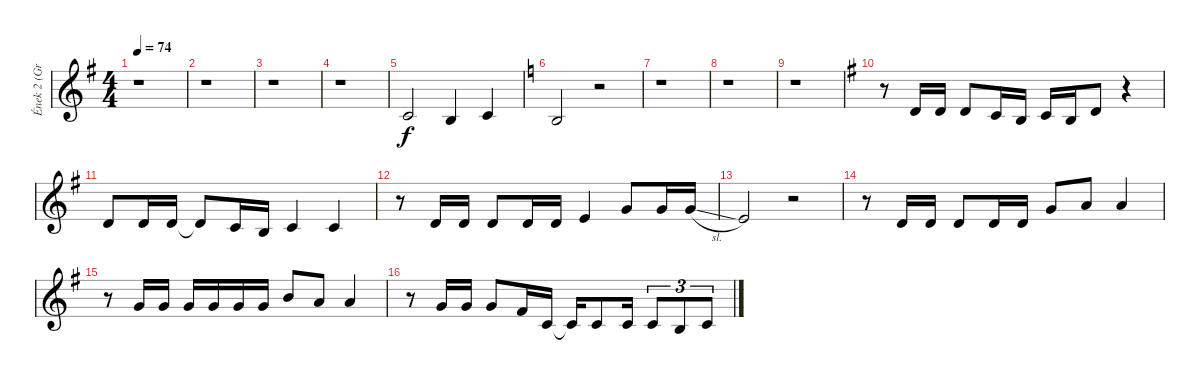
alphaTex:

\track ("Ének 2 (Greg Smith)" "Ének 2 (Gr") {instrument tenorsax}
\staff {score}
\tuning (E4 B3 G3 D3 A2 E2) {hide}
\ts (4 4)
\tempo 74
\clef g2
\ks g
r.1{dy f} |
r.1 |
r.1 |
r.1 |
1.2.2 0.2.4 1.2.4 |
\ks c
0.2.2 r.2 |
r.1 |
r.1 |
r.1 |
\ks g
r.8 3.2.16 3.2.16 3.2.8 1.2.16 0.2.16 1.2.16 0.2.16 3.2.8 r.4 |
3.2.8 3.2.16 3.2.16 3.2{t}.8 1.2.16 0.2.16 1.2.4 1.2.4 |
r.8 3.2.16 3.2.16 3.2.8 3.2.16 3.2.16 0.1.4 3.1.8 3.1.16 3.1{sl}.16 |
0.1.2 r.2 |
r.8 3.2.16 3.2.16 3.2.8 3.2.16 3.2.16 3.1.8 5.1.8 5.1.4 |
r.8 3.1.16 3.1.16 3.1.16 3.1.16 3.1.16 3.1.16 7.1.8 5.1.8 5.1.4 |
r.8 3.1.16 3.1.16 3.1.8 2.1.16 1.2.16 1.2{t}.16 1.2.8 1.2.16 1.2.8{tu (3 2)} 0.2.8{tu (3 2)} 1.2.8{tu (3 2)}
